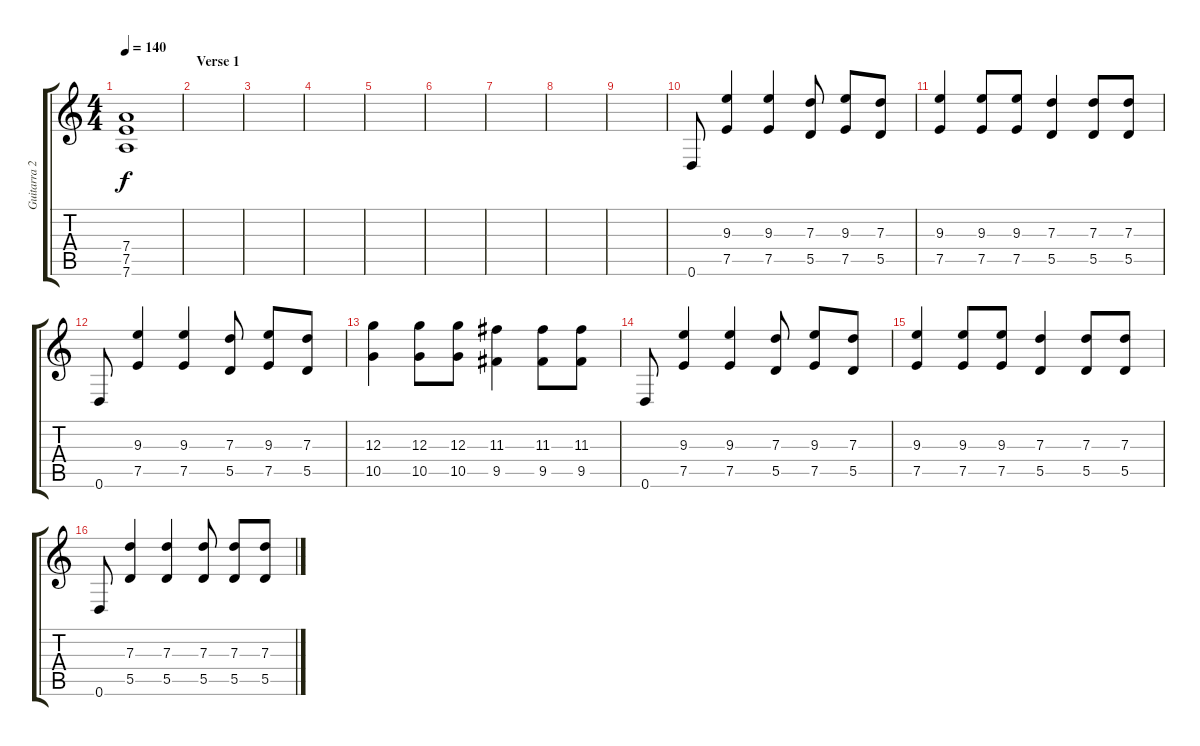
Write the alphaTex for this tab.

\track ("Guitarra 2" "Guitarra 2") {instrument distortionguitar}
\staff {score tabs}
\tuning (E4 B3 G3 D3 A2 D2) {hide}
\ts (4 4)
\tempo 140
\clef g2
\ks c
(7.4 7.5 7.6).1{dy f} |
\section ("" "Verse 1")
|
|
|
|
|
|
|
|
0.6.8 (9.3 7.5).4 (9.3 7.5).4 (7.3 5.5).8 (9.3 7.5).8 (7.3 5.5).8 |
(9.3 7.5).4 (9.3 7.5).8 (9.3 7.5).8 (7.3 5.5).4 (7.3 5.5).8 (7.3 5.5).8 |
0.6.8 (9.3 7.5).4 (9.3 7.5).4 (7.3 5.5).8 (9.3 7.5).8 (7.3 5.5).8 |
(12.3 10.5).4 (12.3 10.5).8 (12.3 10.5).8 (11.3 9.5).4 (11.3 9.5).8 (11.3 9.5).8 |
0.6.8 (9.3 7.5).4 (9.3 7.5).4 (7.3 5.5).8 (9.3 7.5).8 (7.3 5.5).8 |
(9.3 7.5).4 (9.3 7.5).8 (9.3 7.5).8 (7.3 5.5).4 (7.3 5.5).8 (7.3 5.5).8 |
0.6.8 (7.3 5.5).4 (7.3 5.5).4 (7.3 5.5).8 (7.3 5.5).8 (7.3 5.5).8
